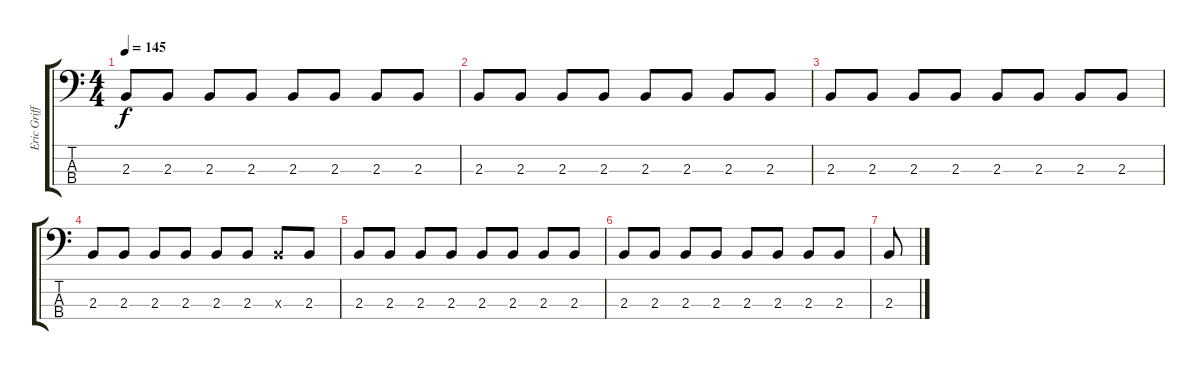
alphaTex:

\track ("Eric Griffin" "Eric Griff") {instrument electricbasspick}
\staff {score tabs}
\tuning (G2 D2 A1 E1) {hide}
\ts (4 4)
\tempo 145
\clef f4
\ks c
2.3.8{dy f} 2.3.8 2.3.8 2.3.8 2.3.8 2.3.8 2.3.8 2.3.8 |
2.3.8 2.3.8 2.3.8 2.3.8 2.3.8 2.3.8 2.3.8 2.3.8 |
2.3.8 2.3.8 2.3.8 2.3.8 2.3.8 2.3.8 2.3.8 2.3.8 |
2.3.8 2.3.8 2.3.8 2.3.8 2.3.8 2.3.8 2.3{x}.8 2.3.8 |
2.3.8 2.3.8 2.3.8 2.3.8 2.3.8 2.3.8 2.3.8 2.3.8 |
2.3.8 2.3.8 2.3.8 2.3.8 2.3.8 2.3.8 2.3.8 2.3.8 |
2.3.8
